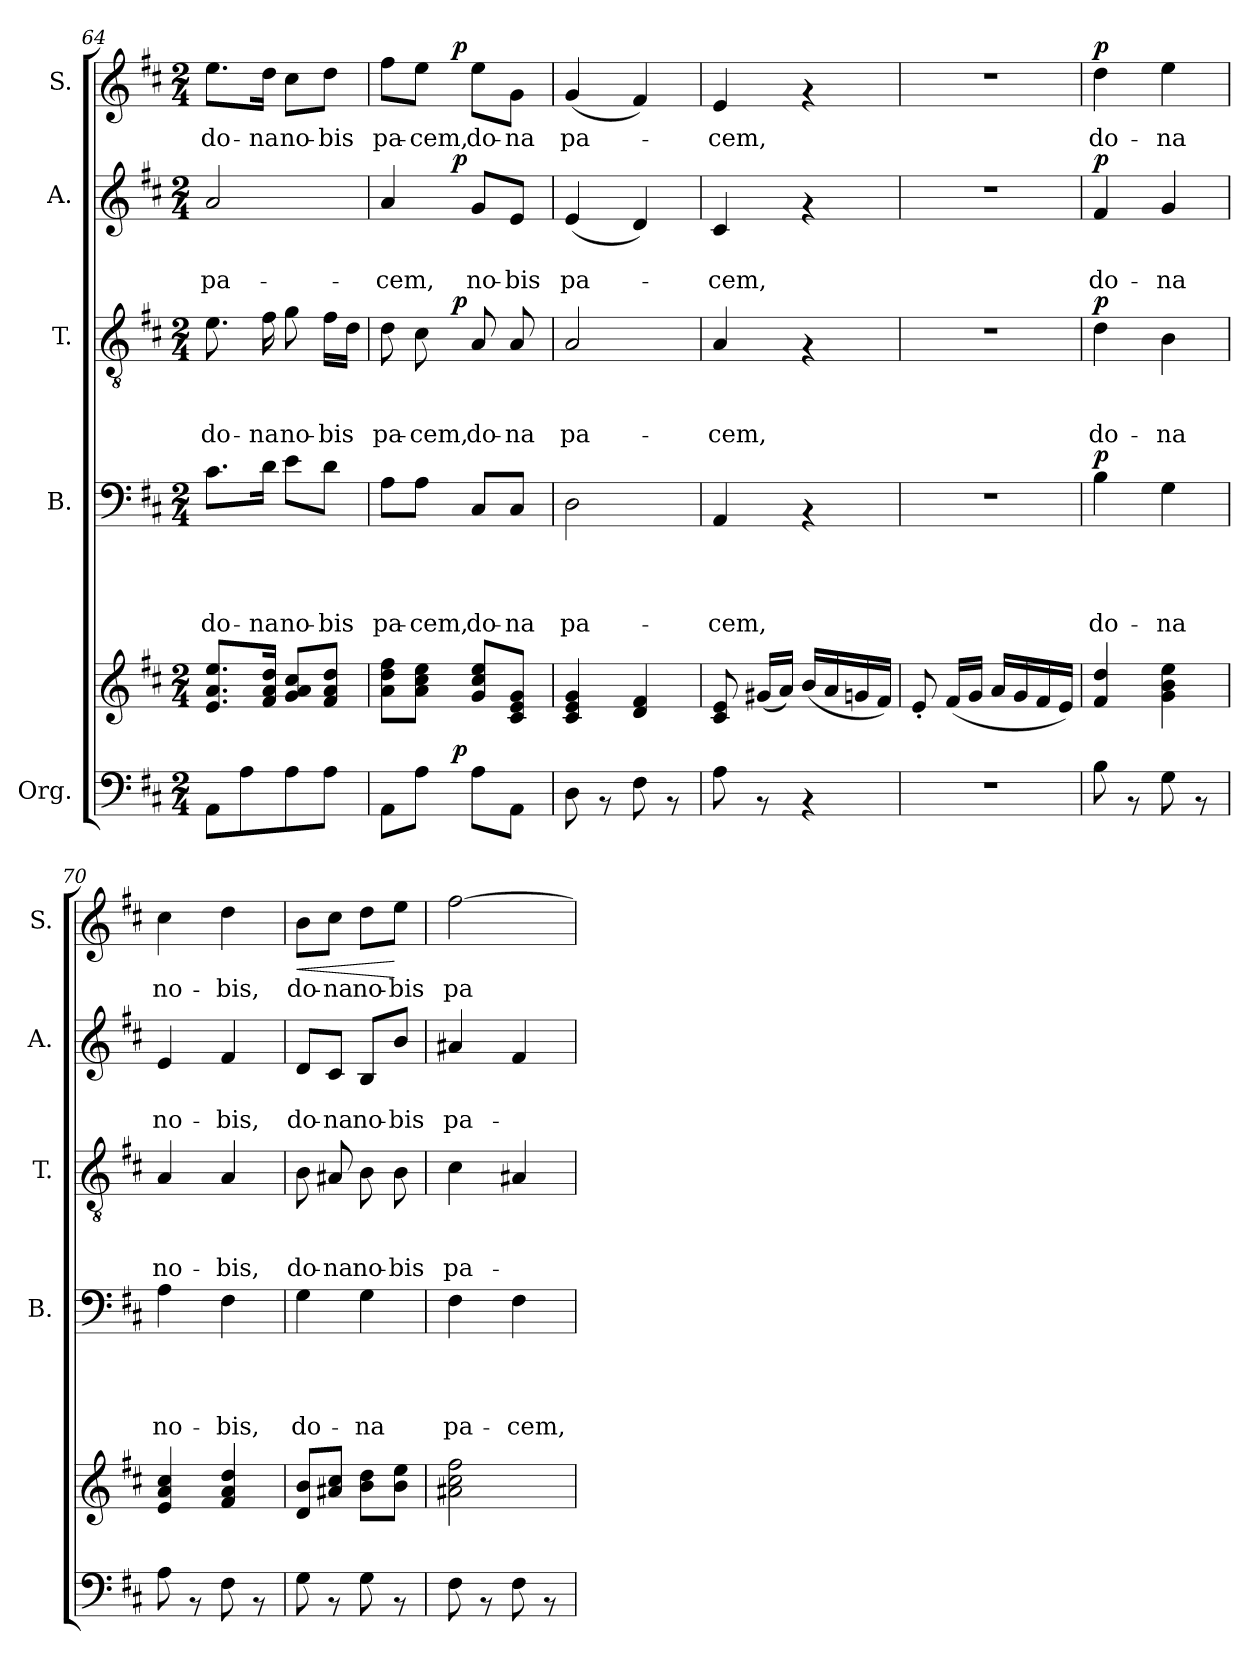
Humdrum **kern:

**kern	**kern	**dynam	**kern	**text	**text	**text	**text	**dynam	**kern	**text	**text	**text	**dynam	**kern	**text	**text	**dynam	**kern	**text	**dynam
*part5	*part5	*part5	*part4	*part4	*part4	*part4	*part4	*part4	*part3	*part3	*part3	*part3	*part3	*part2	*part2	*part2	*part2	*part1	*part1	*part1
*staff6	*staff5	*staff5/6	*staff4	*staff4	*staff4	*staff4	*staff4	*staff4	*staff3	*staff3	*staff3	*staff3	*staff3	*staff2	*staff2	*staff2	*staff2	*staff1	*staff1	*staff1
*I"Org.	*	*	*I"B.	*	*	*	*	*	*I"T.	*	*	*	*	*I"A.	*	*	*	*I"S.	*	*
*	*	*	*I'B.	*	*	*	*	*	*I'T.	*	*	*	*	*I'A.	*	*	*	*I'S.	*	*
*clefF4	*clefG2	*	*clefF4	*	*	*	*	*	*clefGv2	*	*	*	*	*clefG2	*	*	*	*clefG2	*	*
*k[f#c#]	*k[f#c#]	*	*k[f#c#]	*	*	*	*	*	*k[f#c#]	*	*	*	*	*k[f#c#]	*	*	*	*k[f#c#]	*	*
*D:	*D:	*	*D:	*	*	*	*	*	*D:	*	*	*	*	*D:	*	*	*	*D:	*	*
*M2/4	*M2/4	*	*M2/4	*	*	*	*	*	*M2/4	*	*	*	*	*M2/4	*	*	*	*M2/4	*	*
=64	=64	=64	=64	=64	=64	=64	=64	=64	=64	=64	=64	=64	=64	=64	=64	=64	=64	=64	=64	=64
!	!	!	!	!	!	!	!LO:LY:b	!	!	!	!	!LO:LY:b	!	!	!	!LO:LY:b	!	!	!LO:LY:b	!
8AA\L	8.e/ 8.a/ 8.ee/L	.	8.c#\L	.	.	.	do-	.	8.e\	.	.	do-	.	2a/	.	pa-	.	8.ee\L	do-	.
8A\	.	.	.	.	.	.	.	.	.	.	.	.	.	.	.	.	.	.	.	.
!	!	!	!	!	!	!	!LO:LY:b	!	!	!	!	!LO:LY:b	!	!	!	!	!	!	!LO:LY:b	!
.	16f#/ 16a/ 16dd/Jk	.	16d\Jk	.	.	.	-na	.	16f#\	.	.	-na	.	.	.	.	.	16dd\Jk	-na	.
!	!	!	!	!	!	!	!LO:LY:b	!	!	!	!	!LO:LY:b	!	!	!	!	!	!	!LO:LY:b	!
8A\	8g/ 8a/ 8cc#/L	.	8e\L	.	.	.	no-	.	8g\	.	.	no-	.	.	.	.	.	8cc#\L	no-	.
!	!	!	!	!	!	!	!LO:LY:b	!	!	!	!	!LO:LY:b	!	!	!	!	!	!	!LO:LY:b	!
8A\J	8f#/ 8a/ 8dd/J	.	8d\J	.	.	.	-bis	.	16f#\LL	.	.	-bis	.	.	.	.	.	8dd\J	-bis	.
.	.	.	.	.	.	.	.	.	16d\JJ	.	.	.	.	.	.	.	.	.	.	.
=65	=65	=65	=65	=65	=65	=65	=65	=65	=65	=65	=65	=65	=65	=65	=65	=65	=65	=65	=65	=65
!	!	!	!	!	!	!	!LO:LY:b	!	!	!	!	!LO:LY:b	!	!	!	!LO:LY:b	!	!	!LO:LY:b	!
*^	*	*	*	*	*	*	*	*	*^	*	*	*	*	*^	*	*	*	*^	*	*
8AA\L	8..ryy	8a\ 8dd\ 8ff#\L	.	8A\L	.	.	.	pa-	.	8d\	8..ryy	.	.	pa-	.	4a/	8..ryy	.	-cem,	.	8ff#\L	8..ryy	pa-	.
!	!	!	!	!	!	!	!	!LO:LY:b	!	!	!	!	!	!LO:LY:b	!	!	!	!	!	!	!	!	!LO:LY:b	!
8A\J	.	8a\ 8cc#\ 8ee\J	.	8A\J	.	.	.	-cem,	.	8c#\	.	.	.	-cem,	.	.	.	.	.	.	8ee\J	.	-cem,	.
!	!	!	!LO:DY:a=2	!	!	!	!	!	!	!	!	!	!	!	!LO:DY:a	!	!	!	!	!LO:DY:a	!	!	!	!LO:DY:a
.	4ryy	.	p	.	.	.	.	.	.	.	4ryy	.	.	.	p	.	4ryy	.	.	p	.	4ryy	.	p
!	!	!	!	!	!	!	!	!LO:LY:b	!	!	!	!	!	!LO:LY:b	!	!	!	!	!LO:LY:b	!	!	!	!LO:LY:b	!
8A\L	.	8g/ 8cc#/ 8ee/L	.	8C#/L	.	.	.	do-	.	8A/	.	.	.	do-	.	8g/L	.	.	no-	.	8ee\L	.	do-	.
!	!	!	!	!	!	!	!	!LO:LY:b	!	!	!	!	!	!LO:LY:b	!	!	!	!	!LO:LY:b	!	!	!	!LO:LY:b	!
8AA\J	.	8c#/ 8e/ 8g/J	.	8C#/J	.	.	.	-na	.	8A/	.	.	.	-na	.	8e/J	.	.	-bis	.	8g\J	.	-na	.
.	32ryy	.	.	.	.	.	.	.	.	.	32ryy	.	.	.	.	.	32ryy	.	.	.	.	32ryy	.	.
=66	=66	=66	=66	=66	=66	=66	=66	=66	=66	=66	=66	=66	=66	=66	=66	=66	=66	=66	=66	=66	=66	=66	=66	=66
!	!	!	!	!	!	!	!	!LO:LY:b	!	!	!	!	!	!LO:LY:b	!	!	!	!	!LO:LY:b	!	!	!	!LO:LY:b	!
*	*	*	*	*	*	*	*	*	*	*v	*v	*	*	*	*	*	*	*	*	*	*v	*v	*	*
*v	*v	*	*	*	*	*	*	*	*	*	*	*	*	*	*v	*v	*	*	*	*	*	*
8D\	4c#/ 4e/ 4g/	.	2D\	.	.	.	pa-	.	2A/	.	.	pa-	.	(<4e/	.	pa-	.	(<4g/	pa-	.
8rAA	.	.	.	.	.	.	.	.	.	.	.	.	.	.	.	.	.	.	.	.
8F#\	4d/ 4f#/	.	.	.	.	.	.	.	.	.	.	.	.	4d/)	.	.	.	4f#/)	.	.
8rAA	.	.	.	.	.	.	.	.	.	.	.	.	.	.	.	.	.	.	.	.
=67	=67	=67	=67	=67	=67	=67	=67	=67	=67	=67	=67	=67	=67	=67	=67	=67	=67	=67	=67	=67
!	!	!	!	!	!	!	!LO:LY:b	!	!	!	!	!LO:LY:b	!	!	!	!LO:LY:b	!	!	!LO:LY:b	!
8A\	8c#/ 8e/	.	4AA/	.	.	.	-cem,	.	4A/	.	.	-cem,	.	4c#/	.	-cem,	.	4e/	-cem,	.
8rAA	(<16g#X/LL	.	.	.	.	.	.	.	.	.	.	.	.	.	.	.	.	.	.	.
.	16a/JJ)	.	.	.	.	.	.	.	.	.	.	.	.	.	.	.	.	.	.	.
4rAA	(<16b/LL	.	4rAA	.	.	.	.	.	4rF	.	.	.	.	4rf	.	.	.	4rf	.	.
.	16a/	.	.	.	.	.	.	.	.	.	.	.	.	.	.	.	.	.	.	.
.	16gn/	.	.	.	.	.	.	.	.	.	.	.	.	.	.	.	.	.	.	.
.	16f#/JJ)	.	.	.	.	.	.	.	.	.	.	.	.	.	.	.	.	.	.	.
=68	=68	=68	=68	=68	=68	=68	=68	=68	=68	=68	=68	=68	=68	=68	=68	=68	=68	=68	=68	=68
2r	8e'</	.	2r	.	.	.	.	.	2r	.	.	.	.	2r	.	.	.	2r	.	.
.	(<16f#/LL	.	.	.	.	.	.	.	.	.	.	.	.	.	.	.	.	.	.	.
.	16g/JJ	.	.	.	.	.	.	.	.	.	.	.	.	.	.	.	.	.	.	.
.	16a/LL	.	.	.	.	.	.	.	.	.	.	.	.	.	.	.	.	.	.	.
.	16g/	.	.	.	.	.	.	.	.	.	.	.	.	.	.	.	.	.	.	.
.	16f#/	.	.	.	.	.	.	.	.	.	.	.	.	.	.	.	.	.	.	.
.	16e/JJ)	.	.	.	.	.	.	.	.	.	.	.	.	.	.	.	.	.	.	.
=69	=69	=69	=69	=69	=69	=69	=69	=69	=69	=69	=69	=69	=69	=69	=69	=69	=69	=69	=69	=69
!	!	!	!	!	!	!	!LO:LY:b	!LO:DY:a	!	!	!	!LO:LY:b	!LO:DY:a	!	!	!LO:LY:b	!LO:DY:a	!	!LO:LY:b	!LO:DY:a
8B\	4f#/ 4dd/	.	4B\	.	.	.	do-	p	4d\	.	.	do-	p	4f#/	.	do-	p	4dd\	do-	p
8rAA	.	.	.	.	.	.	.	.	.	.	.	.	.	.	.	.	.	.	.	.
!	!	!	!	!	!	!	!LO:LY:b	!	!	!	!	!LO:LY:b	!	!	!	!LO:LY:b	!	!	!LO:LY:b	!
8G\	4g\ 4b\ 4ee\	.	4G\	.	.	.	-na	.	4B\	.	.	-na	.	4g/	.	-na	.	4ee\	-na	.
8rAA	.	.	.	.	.	.	.	.	.	.	.	.	.	.	.	.	.	.	.	.
=70	=70	=70	=70	=70	=70	=70	=70	=70	=70	=70	=70	=70	=70	=70	=70	=70	=70	=70	=70	=70
!	!	!	!	!	!	!	!LO:LY:b	!	!	!	!	!LO:LY:b	!	!	!	!LO:LY:b	!	!	!LO:LY:b	!
8A\	4e/ 4a/ 4cc#/	.	4A\	.	.	.	no-	.	4A/	.	.	no-	.	4e/	.	no-	.	4cc#\	no-	.
8rAA	.	.	.	.	.	.	.	.	.	.	.	.	.	.	.	.	.	.	.	.
!	!	!	!	!	!	!	!LO:LY:b	!	!	!	!	!LO:LY:b	!	!	!	!LO:LY:b	!	!	!LO:LY:b	!
8F#\	4f#/ 4a/ 4dd/	.	4F#\	.	.	.	-bis,	.	4A/	.	.	-bis,	.	4f#/	.	-bis,	.	4dd\	-bis,	.
8rAA	.	.	.	.	.	.	.	.	.	.	.	.	.	.	.	.	.	.	.	.
=71	=71	=71	=71	=71	=71	=71	=71	=71	=71	=71	=71	=71	=71	=71	=71	=71	=71	=71	=71	=71
!	!	!	!	!	!	!	!LO:LY:b	!	!	!	!	!LO:LY:b	!	!	!	!LO:LY:b	!	!	!LO:LY:b	!LO:HP:b
8G\	8d/ 8b/L	.	4G\	.	.	.	do-	.	8B\	.	.	do-	.	8d/L	.	do-	.	8b\L	do-	<
!	!	!	!	!	!	!	!	!	!	!	!	!LO:LY:b	!	!	!	!LO:LY:b	!	!	!LO:LY:b	!
8rAA	8a#X/ 8cc#/J	.	.	.	.	.	.	.	8A#X/	.	.	-na	.	8c#/J	.	-na	.	8cc#\J	-na	.
!	!	!	!	!	!	!	!LO:LY:b	!	!	!	!	!LO:LY:b	!	!	!	!LO:LY:b	!	!	!LO:LY:b	!
8G\	8b\ 8dd\L	.	4G\	.	.	.	-na	.	8B\	.	.	no-	.	8B/L	.	no-	.	8dd\L	no-	.
!	!	!	!	!	!	!	!	!	!	!	!	!LO:LY:b	!	!	!	!LO:LY:b	!	!	!LO:LY:b	!
8rAA	8b\ 8ee\J	.	.	.	.	.	.	.	8B\	.	.	-bis	.	8b/J	.	-bis	.	8ee\J	-bis	[
!!LO:PB:g=z
=72	=72	=72	=72	=72	=72	=72	=72	=72	=72	=72	=72	=72	=72	=72	=72	=72	=72	=72	=72	=72
!	!	!	!	!	!	!	!LO:LY:b	!	!	!	!	!LO:LY:b	!	!	!	!LO:LY:b	!	!	!LO:LY:b	!
8F#\	2a#X\ 2cc#\ 2ff#\	.	4F#\	.	.	.	pa-	.	4c#\	.	.	pa-	.	4a#X/	.	pa-	.	[>2ff#\	pa-	.
8rAA	.	.	.	.	.	.	.	.	.	.	.	.	.	.	.	.	.	.	.	.
!	!	!	!	!	!	!	!LO:LY:b	!	!	!	!	!	!	!	!	!	!	!	!	!
8F#\	.	.	4F#\	.	.	.	-cem,	.	4A#X/	.	.	.	.	4f#/	.	.	.	.	.	.
8rAA	.	.	.	.	.	.	.	.	.	.	.	.	.	.	.	.	.	.	.	.
=	=	=	=	=	=	=	=	=	=	=	=	=	=	=	=	=	=	=	=	=
*-	*-	*-	*-	*-	*-	*-	*-	*-	*-	*-	*-	*-	*-	*-	*-	*-	*-	*-	*-	*-
